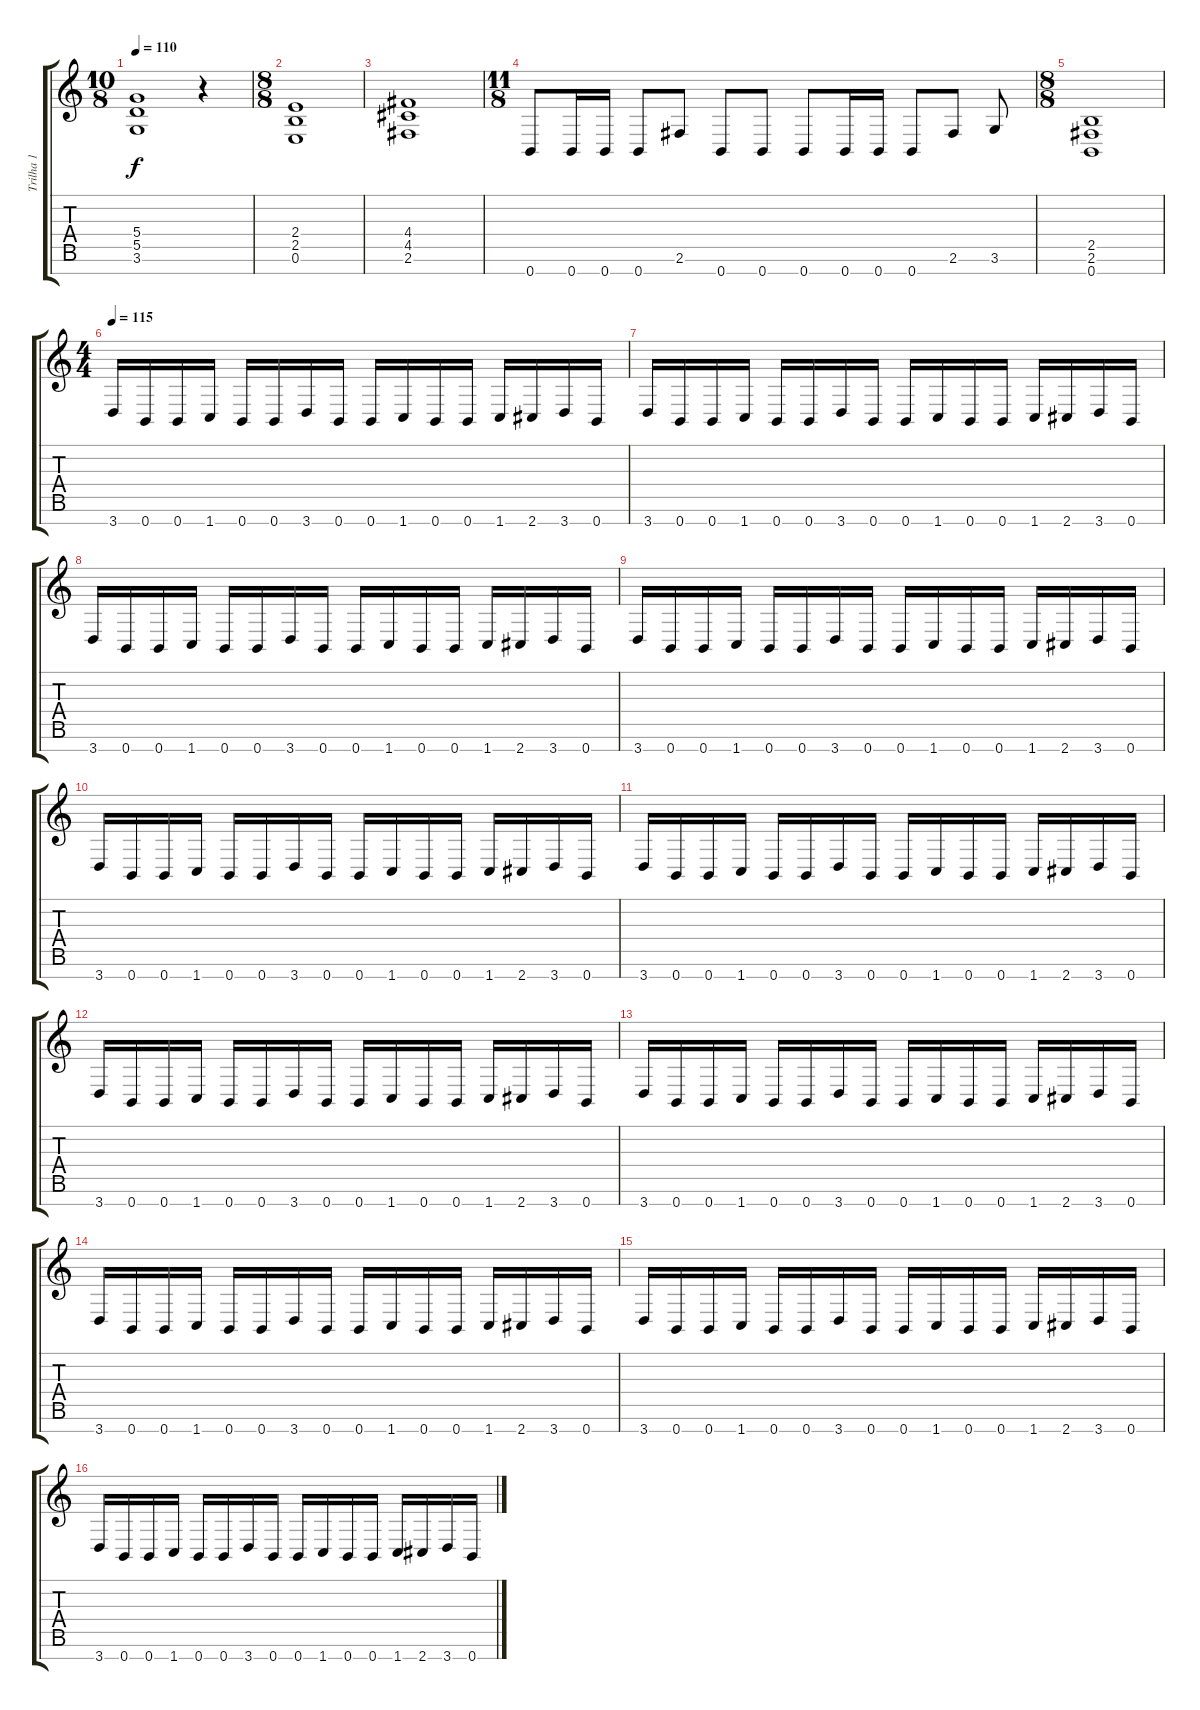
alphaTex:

\track ("Trilha 1" "Trilha 1") {instrument distortionguitar}
\staff {score tabs}
\tuning (E4 B3 G3 D3 A2 E2 B1) {hide}
\ts (10 8)
\tempo 110
\clef g2
\ks c
(5.4 5.5 3.6).1{dy f} r.4 |
\ts (8 8)
(2.4 2.5 0.6).1 |
(4.4 4.5 2.6).1 |
\ts (11 8)
0.7.8 0.7.16 0.7.16 0.7.8 2.6.8 0.7.8 0.7.8 0.7.8 0.7.16 0.7.16 0.7.8 2.6.8 3.6.8 |
\ts (8 8)
(2.5 2.6 0.7).1 |
\ts (4 4)
\tempo 115
3.7.16 0.7.16 0.7.16 1.7.16 0.7.16 0.7.16 3.7.16 0.7.16 0.7.16 1.7.16 0.7.16 0.7.16 1.7.16 2.7.16 3.7.16 0.7.16 |
3.7.16 0.7.16 0.7.16 1.7.16 0.7.16 0.7.16 3.7.16 0.7.16 0.7.16 1.7.16 0.7.16 0.7.16 1.7.16 2.7.16 3.7.16 0.7.16 |
3.7.16 0.7.16 0.7.16 1.7.16 0.7.16 0.7.16 3.7.16 0.7.16 0.7.16 1.7.16 0.7.16 0.7.16 1.7.16 2.7.16 3.7.16 0.7.16 |
3.7.16 0.7.16 0.7.16 1.7.16 0.7.16 0.7.16 3.7.16 0.7.16 0.7.16 1.7.16 0.7.16 0.7.16 1.7.16 2.7.16 3.7.16 0.7.16 |
3.7.16 0.7.16 0.7.16 1.7.16 0.7.16 0.7.16 3.7.16 0.7.16 0.7.16 1.7.16 0.7.16 0.7.16 1.7.16 2.7.16 3.7.16 0.7.16 |
3.7.16 0.7.16 0.7.16 1.7.16 0.7.16 0.7.16 3.7.16 0.7.16 0.7.16 1.7.16 0.7.16 0.7.16 1.7.16 2.7.16 3.7.16 0.7.16 |
3.7.16 0.7.16 0.7.16 1.7.16 0.7.16 0.7.16 3.7.16 0.7.16 0.7.16 1.7.16 0.7.16 0.7.16 1.7.16 2.7.16 3.7.16 0.7.16 |
3.7.16 0.7.16 0.7.16 1.7.16 0.7.16 0.7.16 3.7.16 0.7.16 0.7.16 1.7.16 0.7.16 0.7.16 1.7.16 2.7.16 3.7.16 0.7.16 |
3.7.16 0.7.16 0.7.16 1.7.16 0.7.16 0.7.16 3.7.16 0.7.16 0.7.16 1.7.16 0.7.16 0.7.16 1.7.16 2.7.16 3.7.16 0.7.16 |
3.7.16 0.7.16 0.7.16 1.7.16 0.7.16 0.7.16 3.7.16 0.7.16 0.7.16 1.7.16 0.7.16 0.7.16 1.7.16 2.7.16 3.7.16 0.7.16 |
3.7.16 0.7.16 0.7.16 1.7.16 0.7.16 0.7.16 3.7.16 0.7.16 0.7.16 1.7.16 0.7.16 0.7.16 1.7.16 2.7.16 3.7.16 0.7.16
